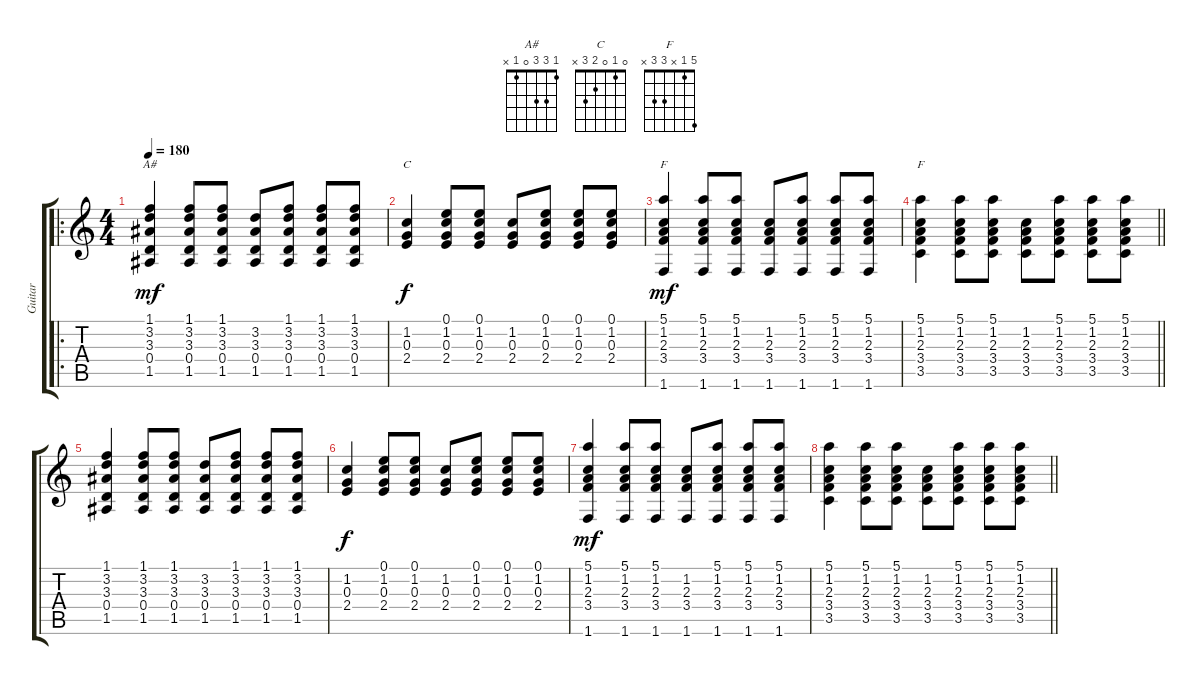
\track ("Guitar" "Guitar") {instrument acousticguitarnylon}
\staff {score tabs}
\tuning (E4 B3 G3 D3 A2 E2) {hide}
\chord ("A#" 1 3 3 0 1 x)
\chord ("C" 0 1 0 2 3 x)
\chord ("F" 5 1 2 x x 1) {barre 1}
\chord ("F" 5 1 x 3 3 x)
\ro
\ts (4 4)
\tempo 180
\clef g2
\ks c
(1.1 3.2 3.3 0.4 1.5).4{ch "A#" dy mf} (1.1 3.2 3.3 0.4 1.5).8 (1.1 3.2 3.3 0.4 1.5).8 (3.2 3.3 0.4 1.5).8 (1.1 3.2 3.3 0.4 1.5).8 (1.1 3.2 3.3 0.4 1.5).8 (1.1 3.2 3.3 0.4 1.5).8 |
(1.2 0.3 2.4).4{ch "C" dy f} (0.1 1.2 0.3 2.4).8 (0.1 1.2 0.3 2.4).8 (1.2 0.3 2.4).8 (0.1 1.2 0.3 2.4).8 (0.1 1.2 0.3 2.4).8 (0.1 1.2 0.3 2.4).8 |
(5.1 1.2 2.3 3.4 1.6).4{ch "F" dy mf} (5.1 1.2 2.3 3.4 1.6).8 (5.1 1.2 2.3 3.4 1.6).8 (1.2 2.3 3.4 1.6).8 (5.1 1.2 2.3 3.4 1.6).8 (5.1 1.2 2.3 3.4 1.6).8 (5.1 1.2 2.3 3.4 1.6).8 |
\barLineRight lightlight
(5.1 1.2 2.3 3.4 3.5).4{ch "F"} (5.1 1.2 2.3 3.4 3.5).8 (5.1 1.2 2.3 3.4 3.5).8 (1.2 2.3 3.4 3.5).8 (5.1 1.2 2.3 3.4 3.5).8 (5.1 1.2 2.3 3.4 3.5).8 (5.1 1.2 2.3 3.4 3.5).8 |
(1.1 3.2 3.3 0.4 1.5).4 (1.1 3.2 3.3 0.4 1.5).8 (1.1 3.2 3.3 0.4 1.5).8 (3.2 3.3 0.4 1.5).8 (1.1 3.2 3.3 0.4 1.5).8 (1.1 3.2 3.3 0.4 1.5).8 (1.1 3.2 3.3 0.4 1.5).8 |
(1.2 0.3 2.4).4{dy f} (0.1 1.2 0.3 2.4).8 (0.1 1.2 0.3 2.4).8 (1.2 0.3 2.4).8 (0.1 1.2 0.3 2.4).8 (0.1 1.2 0.3 2.4).8 (0.1 1.2 0.3 2.4).8 |
(5.1 1.2 2.3 3.4 1.6).4{dy mf} (5.1 1.2 2.3 3.4 1.6).8 (5.1 1.2 2.3 3.4 1.6).8 (1.2 2.3 3.4 1.6).8 (5.1 1.2 2.3 3.4 1.6).8 (5.1 1.2 2.3 3.4 1.6).8 (5.1 1.2 2.3 3.4 1.6).8 |
\barLineRight lightlight
(5.1 1.2 2.3 3.4 3.5).4 (5.1 1.2 2.3 3.4 3.5).8 (5.1 1.2 2.3 3.4 3.5).8 (1.2 2.3 3.4 3.5).8 (5.1 1.2 2.3 3.4 3.5).8 (5.1 1.2 2.3 3.4 3.5).8 (5.1 1.2 2.3 3.4 3.5).8
